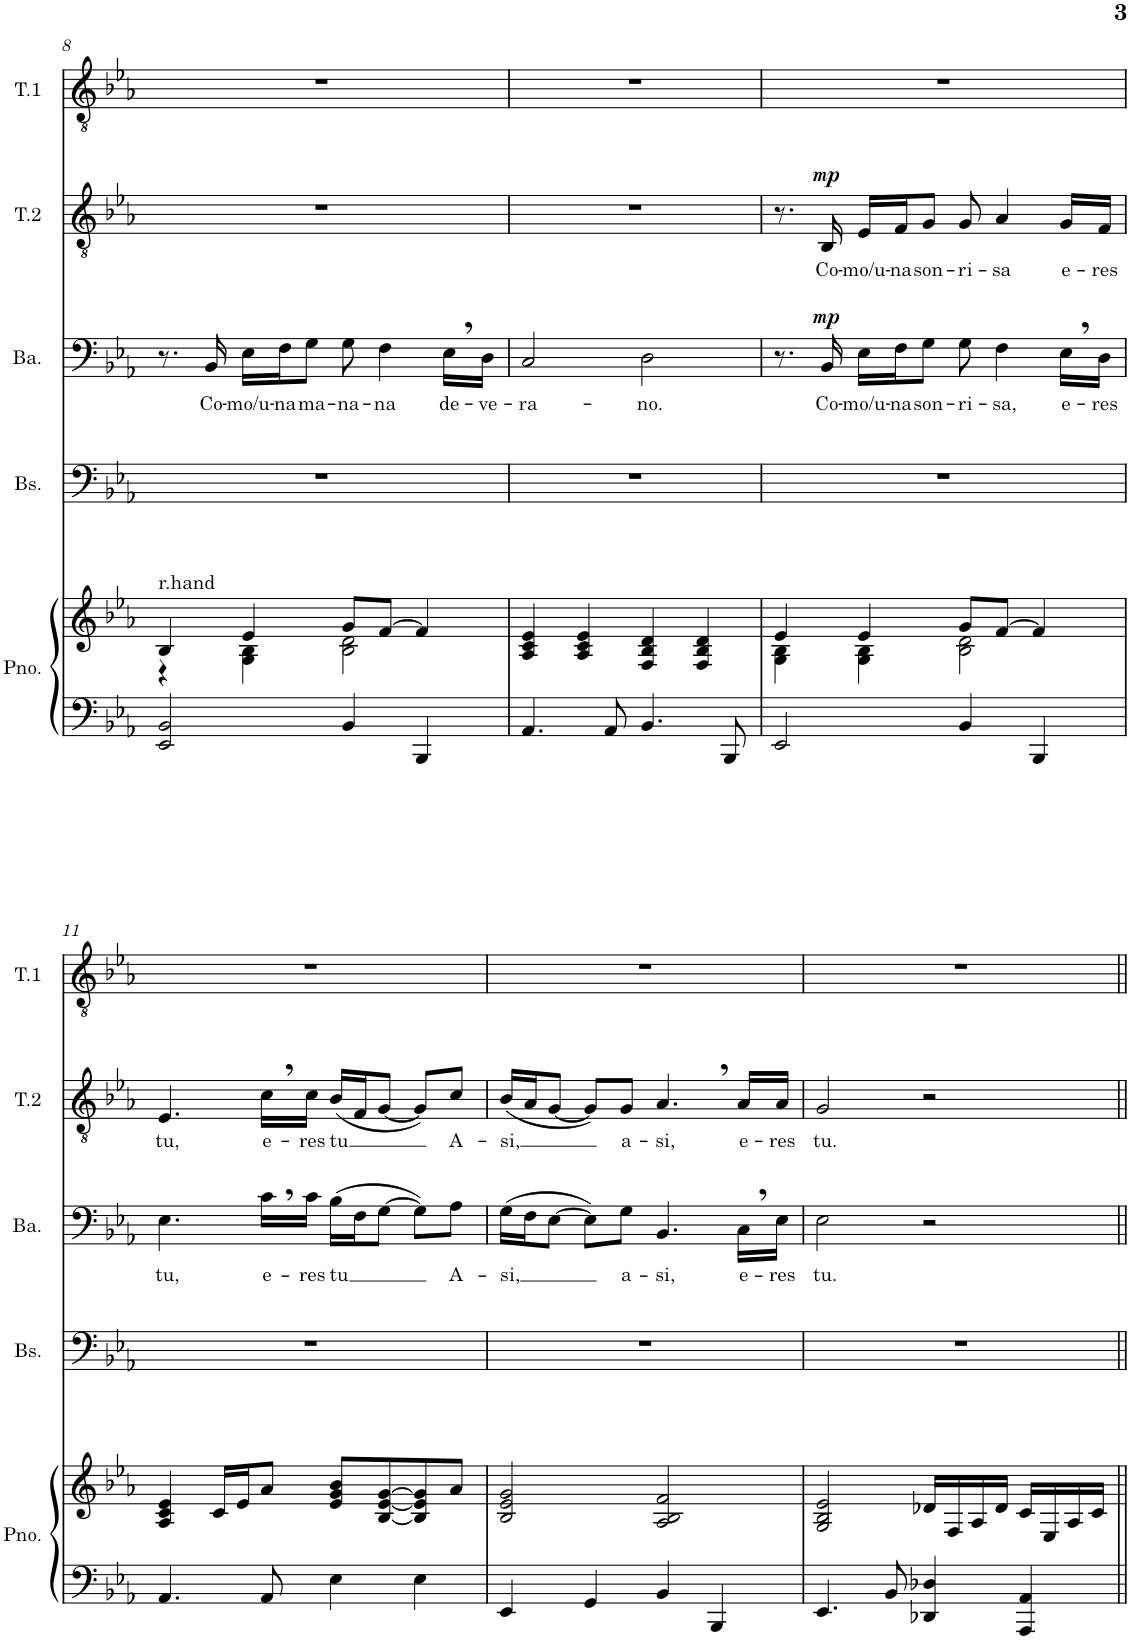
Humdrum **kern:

**kern	**kern	**kern	**kern	**text	**dynam	**kern	**text	**dynam	**kern
*part5	*part5	*part4	*part3	*part3	*part3	*part2	*part2	*part2	*part1
*staff6	*staff5	*staff4	*staff3	*staff3	*staff3	*staff2	*staff2	*staff2	*staff1
*I"Piano	*	*I"Bas	*I"Bariton	*	*	*I"Tenor 2	*	*	*I"Tenor 1
*I'Pno.	*	*I'Bs.	*I'Ba.	*	*	*I'T.2	*	*	*I'T.1
!!LO:PB:g=z
*clefF4	*clefG2	*clefF4	*clefF4	*	*	*clefGv2	*	*	*clefGv2
*k[b-e-a-]	*k[b-e-a-]	*k[b-e-a-]	*k[b-e-a-]	*	*	*k[b-e-a-]	*	*	*k[b-e-a-]
*M4/4	*M4/4	*M4/4	*M4/4	*	*	*M4/4	*	*	*M4/4
=8	=8	=8	=8	=8	=8	=8	=8	=8	=8
*	*^	*	*	*	*	*	*	*	*
!	!LO:TX:a:t=r.hand	!	!	!	!	!	!	!	!	!
2EE-/ 2BB-/	4B-/	4r	1r	8.r	.	.	1r	.	.	1r
!	!	!	!	!	!LO:LY:b	!	!	!	!	!
.	.	.	.	16BB-/	Co-	.	.	.	.	.
!	!	!	!	!	!LO:LY:b	!	!	!	!	!
.	4e-/	4G\ 4B-\	.	16E-\LL	-mo/u-	.	.	.	.	.
!	!	!	!	!	!LO:LY:b	!	!	!	!	!
.	.	.	.	16F\J	-na	.	.	.	.	.
!	!	!	!	!	!LO:LY:b	!	!	!	!	!
.	.	.	.	8G\J	ma-	.	.	.	.	.
!	!	!	!	!	!LO:LY:b	!	!	!	!	!
4BB-/	8g/L	2B-\ 2d\	.	8G\	-na-	.	.	.	.	.
!	!	!	!	!	!LO:LY:b	!	!	!	!	!
.	[8f/J	.	.	4F\	-na	.	.	.	.	.
4BBB-/	4f/]	.	.	.	.	.	.	.	.	.
!	!	!	!	!	!LO:LY:b	!	!	!	!	!
.	.	.	.	16E-,\LL	de-	.	.	.	.	.
!	!	!	!	!	!LO:LY:b	!	!	!	!	!
.	.	.	.	16D\JJ	-ve-	.	.	.	.	.
*	*v	*v	*	*	*	*	*	*	*	*
=9	=9	=9	=9	=9	=9	=9	=9	=9	=9
!	!	!	!	!LO:LY:b	!	!	!	!	!
4.AA-/	4A-/ 4c/ 4e-/	1r	2C/	-ra-	.	1r	.	.	1r
.	4A-/ 4c/ 4e-/	.	.	.	.	.	.	.	.
8AA-/	.	.	.	.	.	.	.	.	.
!	!	!	!	!LO:LY:b	!	!	!	!	!
4.BB-/	4F/ 4B-/ 4d/	.	2D\	-no.	.	.	.	.	.
.	4F/ 4B-/ 4d/	.	.	.	.	.	.	.	.
8BBB-/	.	.	.	.	.	.	.	.	.
=10	=10	=10	=10	=10	=10	=10	=10	=10	=10
*	*^	*	*	*	*	*	*	*	*
2EE-/	4e-/	4G\ 4B-\	1r	8.r	.	.	8.r	.	.	1r
!	!	!	!	!	!LO:LY:b	!LO:DY:a	!	!LO:LY:b	!LO:DY:a	!
.	.	.	.	16BB-/	Co-	mp	16BB-/	Co-	mp	.
!	!	!	!	!	!LO:LY:b	!	!	!LO:LY:b	!	!
.	4e-/	4G\ 4B-\	.	16E-\LL	-mo/u-	.	16E-/LL	-mo/u-	.	.
!	!	!	!	!	!LO:LY:b	!	!	!LO:LY:b	!	!
.	.	.	.	16F\J	-na	.	16F/J	-na	.	.
!	!	!	!	!	!LO:LY:b	!	!	!LO:LY:b	!	!
.	.	.	.	8G\J	son-	.	8G/J	son-	.	.
!	!	!	!	!	!LO:LY:b	!	!	!LO:LY:b	!	!
4BB-/	8g/L	2B-\ 2d\	.	8G\	-ri-	.	8G/	-ri-	.	.
!	!	!	!	!	!LO:LY:b	!	!	!LO:LY:b	!	!
.	[8f/J	.	.	4F\	-sa,	.	4A-/	-sa	.	.
4BBB-/	4f/]	.	.	.	.	.	.	.	.	.
!	!	!	!	!	!LO:LY:b	!	!	!LO:LY:b	!	!
.	.	.	.	16E-,\LL	e-	.	16G/LL	e-	.	.
!	!	!	!	!	!LO:LY:b	!	!	!LO:LY:b	!	!
.	.	.	.	16D\JJ	-res	.	16F/JJ	-res	.	.
*	*v	*v	*	*	*	*	*	*	*	*
!!LO:LB:g=z
=11	=11	=11	=11	=11	=11	=11	=11	=11	=11
!	!	!	!	!LO:LY:b	!	!	!LO:LY:b	!	!
4.AA-/	4A-/ 4c/ 4e-/	1r	4.E-\	tu,	.	4.E-/	tu,	.	1r
.	16c/LL	.	.	.	.	.	.	.	.
.	16e-/J	.	.	.	.	.	.	.	.
!	!	!	!	!LO:LY:b	!	!	!LO:LY:b	!	!
8AA-/	8a-/J	.	16c,\LL	e-	.	16c,\LL	e-	.	.
!	!	!	!	!LO:LY:b	!	!	!LO:LY:b	!	!
.	.	.	16c\JJ	-res	.	16c\JJ	-res	.	.
!	!	!	!	!LO:LY:b	!	!	!LO:LY:b	!	!
4E-\	8e-/ 8g/ 8b-/L	.	(16B-\LL	tu	.	(16B-/LL	tu	.	.
.	.	.	16F\J	.	.	16F/J	.	.	.
.	[8B-/ [8e-/ [8g/	.	[8G\J	.	.	[8G/J	.	.	.
4E-\	8B-/] 8e-/] 8g/]	.	8G\L])	.	.	8G/L])	.	.	.
!	!	!	!	!LO:LY:b	!	!	!LO:LY:b	!	!
.	8a-/J	.	8A-\J	A-	.	8c/J	A-	.	.
=12	=12	=12	=12	=12	=12	=12	=12	=12	=12
!	!	!	!	!LO:LY:b	!	!	!LO:LY:b	!	!
4EE-/	2B-/ 2e-/ 2g/	1r	(16G\LL	-si,	.	(16B-/LL	-si,	.	1r
.	.	.	16F\J	.	.	16A-/J	.	.	.
.	.	.	[8E-\J	.	.	[8G/J	.	.	.
4GG/	.	.	8E-\L])	.	.	8G/L])	.	.	.
!	!	!	!	!LO:LY:b	!	!	!LO:LY:b	!	!
.	.	.	8G\J	a-	.	8G/J	a-	.	.
!	!	!	!	!LO:LY:b	!	!	!LO:LY:b	!	!
4BB-/	2A-/ 2B-/ 2f/	.	4.BB-/	-si,	.	4.A-,/	-si,	.	.
4BBB-/	.	.	.	.	.	.	.	.	.
!	!	!	!	!LO:LY:b	!	!	!LO:LY:b	!	!
.	.	.	16C,\LL	e-	.	16A-/LL	e-	.	.
!	!	!	!	!LO:LY:b	!	!	!LO:LY:b	!	!
.	.	.	16E-\JJ	-res	.	16A-/JJ	-res	.	.
=13	=13	=13	=13	=13	=13	=13	=13	=13	=13
!	!	!	!	!LO:LY:b	!	!	!LO:LY:b	!	!
4.EE-/	2G/ 2B-/ 2e-/	1r	2E-\	tu.	.	2G/	tu.	.	1r
8BB-/	.	.	.	.	.	.	.	.	.
4DD-X/ 4D-X/	16d-X/LL	.	2r	.	.	2r	.	.	.
.	16F/	.	.	.	.	.	.	.	.
.	16A-/	.	.	.	.	.	.	.	.
.	16d-/JJ	.	.	.	.	.	.	.	.
4AAA-/ 4AA-/	16c/LL	.	.	.	.	.	.	.	.
.	16E-/	.	.	.	.	.	.	.	.
.	16A-/	.	.	.	.	.	.	.	.
.	16c/JJ	.	.	.	.	.	.	.	.
=||	=||	=||	=||	=||	=||	=||	=||	=||	=||
*-	*-	*-	*-	*-	*-	*-	*-	*-	*-
